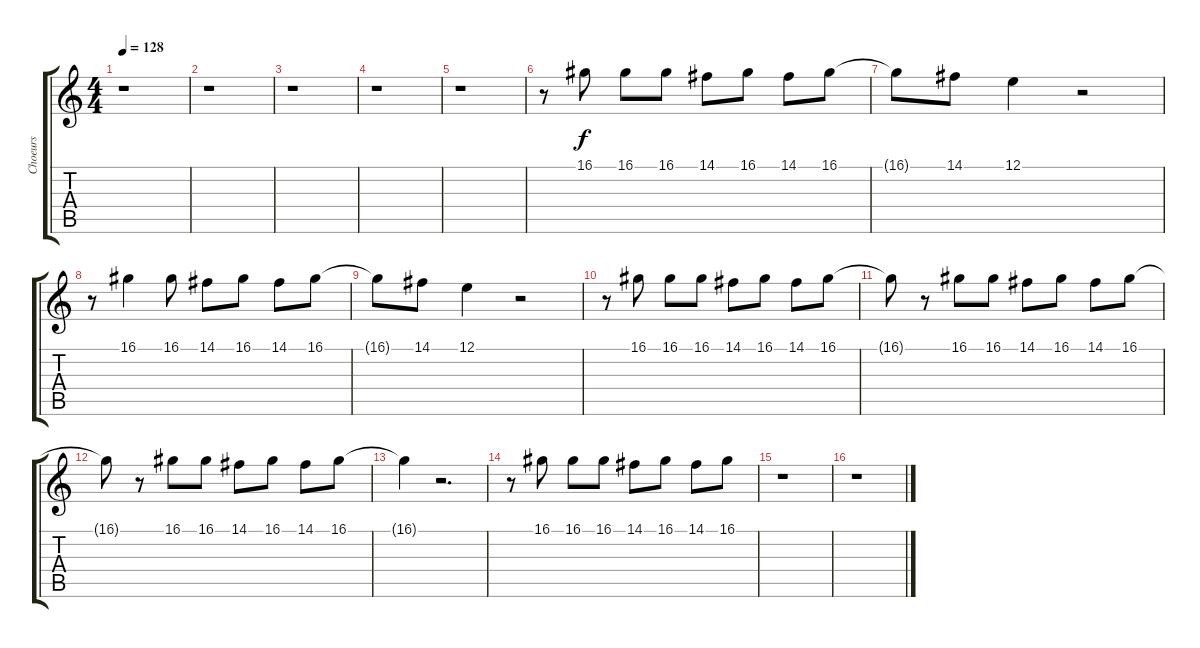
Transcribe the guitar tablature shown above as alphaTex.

\track ("Choeurs" "Choeurs") {instrument voiceoohs}
\staff {score tabs}
\tuning (E4 B3 G3 D3 A2 E2) {hide}
\ts (4 4)
\tempo 128
\clef g2
\ks c
r.1{dy f} |
r.1 |
r.1 |
r.1 |
r.1 |
r.8 16.1.8 16.1.8 16.1.8 14.1.8 16.1.8 14.1.8 16.1.8 |
16.1{t}.8 14.1.8 12.1.4 r.2 |
r.8 16.1.4 16.1.8 14.1.8 16.1.8 14.1.8 16.1.8 |
16.1{t}.8 14.1.8 12.1.4 r.2 |
r.8 16.1.8 16.1.8 16.1.8 14.1.8 16.1.8 14.1.8 16.1.8 |
16.1{t}.8 r.8 16.1.8 16.1.8 14.1.8 16.1.8 14.1.8 16.1.8 |
16.1{t}.8 r.8 16.1.8 16.1.8 14.1.8 16.1.8 14.1.8 16.1.8 |
16.1{t}.4 r.2{d} |
r.8 16.1.8 16.1.8 16.1.8 14.1.8 16.1.8 14.1.8 16.1.8 |
r.1 |
r.1
